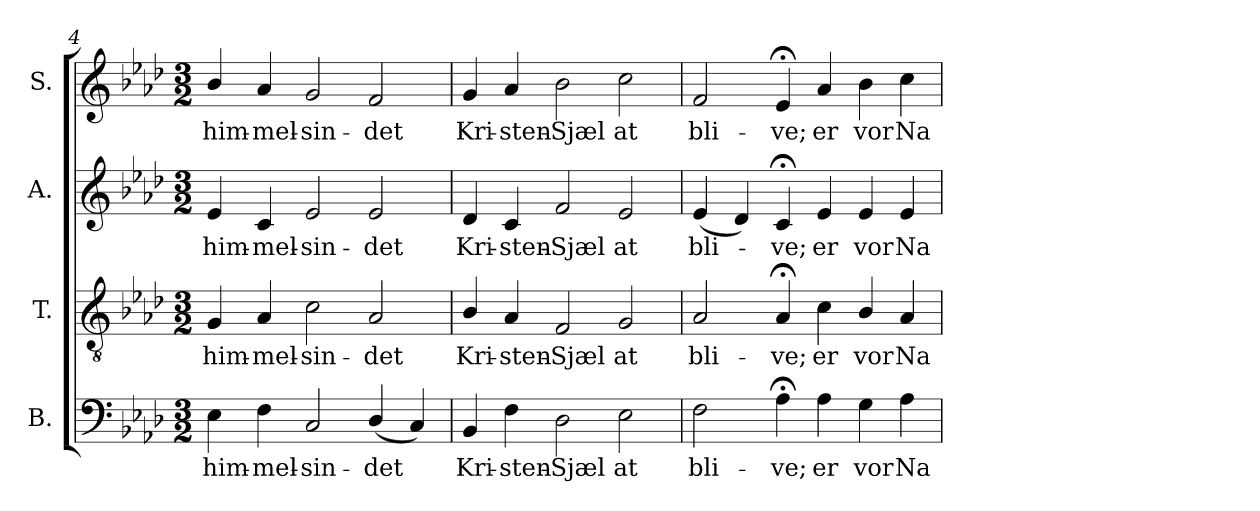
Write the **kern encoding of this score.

**kern	**text	**kern	**text	**kern	**text	**kern	**text
*part4	*part4	*part3	*part3	*part2	*part2	*part1	*part1
*staff4	*staff4	*staff3	*staff3	*staff2	*staff2	*staff1	*staff1
*I"B.	*	*I"T.	*	*I"A.	*	*I"S.	*
*I'B.	*	*I'T.	*	*I'A.	*	*I'S.	*
*clefF4	*	*clefGv2	*	*clefG2	*	*clefG2	*
*	*	*ITrd7c12	*	*	*	*	*
*k[b-e-a-d-]	*	*k[b-e-a-d-]	*	*k[b-e-a-d-]	*	*k[b-e-a-d-]	*
*A-:	*	*A-:	*	*A-:	*	*A-:	*
*M3/2	*	*M3/2	*	*M3/2	*	*M3/2	*
=4	=4	=4	=4	=4	=4	=4	=4
!	!LO:LY:b:color=#000000	!	!	!	!	!	!
!	!	!	!LO:LY:b:color=#000000	!	!	!	!
!	!	!	!	!	!LO:LY:b:color=#000000	!	!
!	!	!	!	!	!	!	!LO:LY:b:color=#000000
4E-i\	him-	4GGi/	him-	4e-i/	him-	4b-i/	him-
!	!LO:LY:b:color=#000000	!	!	!	!	!	!
!	!	!	!LO:LY:b:color=#000000	!	!	!	!
!	!	!	!	!	!LO:LY:b:color=#000000	!	!
!	!	!	!	!	!	!	!LO:LY:b:color=#000000
4Fi\	-mel-	4AA-i/	-mel-	4ci/	-mel-	4a-i/	-mel-
!	!LO:LY:b:color=#000000	!	!	!	!	!	!
!	!	!	!LO:LY:b:color=#000000	!	!	!	!
!	!	!	!	!	!LO:LY:b:color=#000000	!	!
!	!	!	!	!	!	!	!LO:LY:b:color=#000000
2Ci/	-sin-	2Ci\	-sin-	2e-i/	-sin-	2gi/	-sin-
!	!LO:LY:b:color=#000000	!	!	!	!	!	!
!	!	!	!LO:LY:b:color=#000000	!	!	!	!
!	!	!	!	!	!LO:LY:b:color=#000000	!	!
!	!	!	!	!	!	!	!LO:LY:b:color=#000000
(4D-i/	-det	2AA-i/	-det	2e-i/	-det	2fi/	-det
4Ci/)	.	.	.	.	.	.	.
=5	=5	=5	=5	=5	=5	=5	=5
!	!LO:LY:b:color=#000000	!	!	!	!	!	!
!	!	!	!LO:LY:b:color=#000000	!	!	!	!
!	!	!	!	!	!LO:LY:b:color=#000000	!	!
!	!	!	!	!	!	!	!LO:LY:b:color=#000000
4BB-i/	Kri-	4BB-i/	Kri-	4d-i/	Kri-	4gi/	Kri-
!	!LO:LY:b:color=#000000	!	!	!	!	!	!
!	!	!	!LO:LY:b:color=#000000	!	!	!	!
!	!	!	!	!	!LO:LY:b:color=#000000	!	!
!	!	!	!	!	!	!	!LO:LY:b:color=#000000
4Fi\	-sten-	4AA-i/	-sten-	4ci/	-sten-	4a-i/	-sten-
!	!LO:LY:b:color=#000000	!	!	!	!	!	!
!	!	!	!LO:LY:b:color=#000000	!	!	!	!
!	!	!	!	!	!LO:LY:b:color=#000000	!	!
!	!	!	!	!	!	!	!LO:LY:b:color=#000000
2D-i\	-Sjæl	2FFi/	-Sjæl	2fi/	-Sjæl	2b-i\	-Sjæl
!	!LO:LY:b:color=#000000	!	!	!	!	!	!
!	!	!	!LO:LY:b:color=#000000	!	!	!	!
!	!	!	!	!	!LO:LY:b:color=#000000	!	!
!	!	!	!	!	!	!	!LO:LY:b:color=#000000
2E-i\	at	2GGi/	at	2e-i/	at	2cci\	at
!!LO:LB:g=z
=6	=6	=6	=6	=6	=6	=6	=6
!	!LO:LY:b:color=#000000	!	!	!	!	!	!
!	!	!	!LO:LY:b:color=#000000	!	!	!	!
!	!	!	!	!	!LO:LY:b:color=#000000	!	!
!	!	!	!	!	!	!	!LO:LY:b:color=#000000
2Fi\	bli-	2AA-i/	bli-	(4e-i/	bli-	2fi/	bli-
.	.	.	.	4d-i/)	.	.	.
!	!LO:LY:b:color=#000000	!	!	!	!	!	!
!	!	!	!LO:LY:b:color=#000000	!	!	!	!
!	!	!	!	!	!LO:LY:b:color=#000000	!	!
!	!	!	!	!	!	!	!LO:LY:b:color=#000000
4A-;i\	-ve;	4AA-;i/	-ve;	4c;i/	-ve;	4e-;i/	-ve;
!	!LO:LY:b:color=#000000	!	!	!	!	!	!
!	!	!	!LO:LY:b:color=#000000	!	!	!	!
!	!	!	!	!	!LO:LY:b:color=#000000	!	!
!	!	!	!	!	!	!	!LO:LY:b:color=#000000
4A-i\	er	4Ci\	er	4e-i/	er	4a-i/	er
!	!LO:LY:b:color=#000000	!	!	!	!	!	!
!	!	!	!LO:LY:b:color=#000000	!	!	!	!
!	!	!	!	!	!LO:LY:b:color=#000000	!	!
!	!	!	!	!	!	!	!LO:LY:b:color=#000000
4Gi\	vor	4BB-i/	vor	4e-i/	vor	4b-i\	vor
!	!LO:LY:b:color=#000000	!	!	!	!	!	!
!	!	!	!LO:LY:b:color=#000000	!	!	!	!
!	!	!	!	!	!LO:LY:b:color=#000000	!	!
!	!	!	!	!	!	!	!LO:LY:b:color=#000000
4A-i\	Na-	4AA-i/	Na-	4e-i/	Na-	4cci\	Na-
=	=	=	=	=	=	=	=
*-	*-	*-	*-	*-	*-	*-	*-
